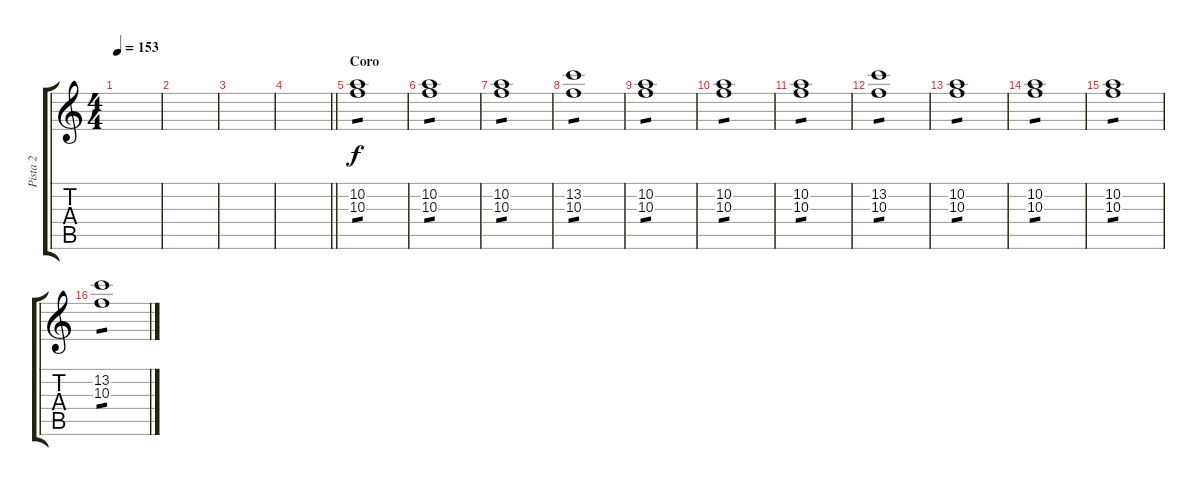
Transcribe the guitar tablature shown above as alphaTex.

\track ("Pista 2" "Pista 2") {instrument distortionguitar}
\staff {score tabs}
\tuning (E4 B3 G3 D3 A2 E2) {hide}
\ts (4 4)
\tempo 153
\clef g2
\ks c
|
|
|
\barLineRight lightlight
|
\section ("" "Coro")
(10.2 10.3).1{tp 1 instrument distortionguitar} |
(10.2 10.3).1{tp 1} |
(10.2 10.3).1{tp 1} |
(13.2 10.3).1{tp 1} |
(10.2 10.3).1{tp 1 instrument distortionguitar} |
(10.2 10.3).1{tp 1} |
(10.2 10.3).1{tp 1} |
(13.2 10.3).1{tp 1} |
(10.2 10.3).1{tp 1 instrument distortionguitar} |
(10.2 10.3).1{tp 1 instrument distortionguitar} |
(10.2 10.3).1{tp 1 instrument distortionguitar} |
(13.2 10.3).1{tp 1 instrument distortionguitar}
